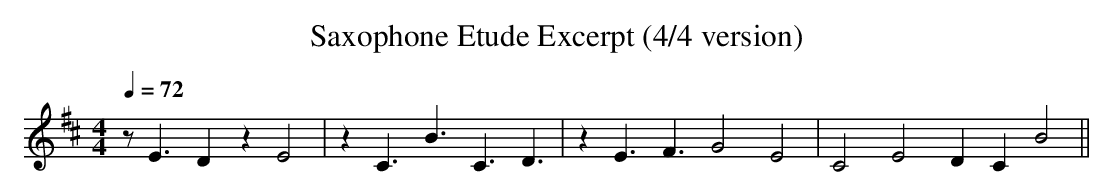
X:1
T:Saxophone Etude Excerpt (4/4 version)
M:4/4
L:1/4
Q:1/4=72
K:D
z1/2 E3/2 D z E2 | z C3/2 B3/2 C3/2 D3/2 | z E3/2 F3/2 G2 E2 | C2 E2 D C B2 ||
